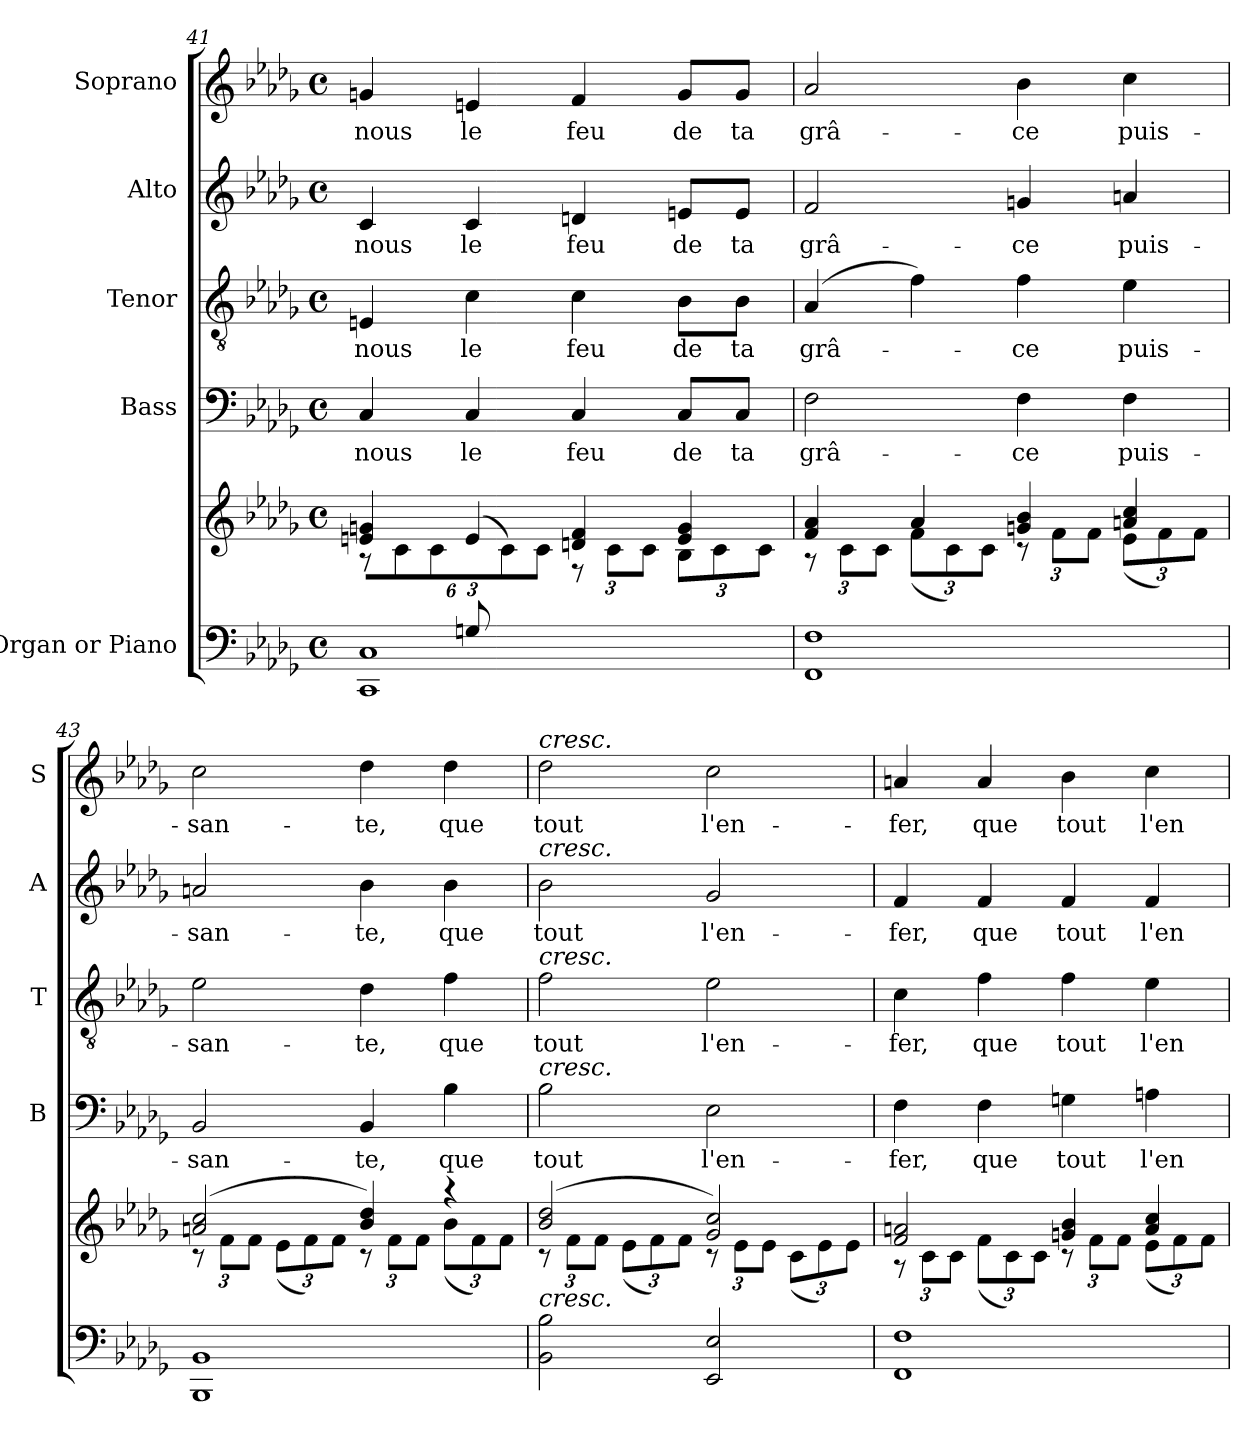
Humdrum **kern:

**kern	**kern	**kern	**text	**kern	**text	**kern	**text	**kern	**text
*part5	*part5	*part4	*part4	*part3	*part3	*part2	*part2	*part1	*part1
*staff6	*staff5	*staff4	*staff4	*staff3	*staff3	*staff2	*staff2	*staff1	*staff1
*I"Organ or Piano	*	*I"Bass	*	*I"Tenor	*	*I"Alto	*	*I"Soprano	*
*	*	*I'B	*	*I'T	*	*I'A	*	*I'S	*
*clefF4	*clefG2	*clefF4	*	*clefGv2	*	*clefG2	*	*clefG2	*
*k[b-e-a-d-g-]	*k[b-e-a-d-g-]	*k[b-e-a-d-g-]	*	*k[b-e-a-d-g-]	*	*k[b-e-a-d-g-]	*	*k[b-e-a-d-g-]	*
*M4/4	*M4/4	*M4/4	*	*M4/4	*	*M4/4	*	*M4/4	*
*met(c)	*met(c)	*met(c)	*	*met(c)	*	*met(c)	*	*met(c)	*
=41	=41	=41	=41	=41	=41	=41	=41	=41	=41
*^	*^	*	*	*	*	*	*	*	*
*	*	*	*Xbrackettup	*	*	*	*	*	*	*	*
!	!	!	!	!	!LO:LY:b	!	!LO:LY:b	!	!LO:LY:b	!	!LO:LY:b
4ryy	1CC 1C	4en/ 4gn/	12r	4C/	nous	4En/	nous	4c/	nous	4gn/	nous
.	.	.	12c\L	.	.	.	.	.	.	.	.
.	.	.	12c\J	.	.	.	.	.	.	.	.
*Xbrackettup	*	*	*	*	*	*	*	*	*	*	*
!	!	!	!	!	!LO:LY:b	!	!LO:LY:b	!	!LO:LY:b	!	!LO:LY:b
(>12Gn/L	.	(>4e/	12ryy	4C/	le	4c\	le	4c/	le	4en/	le
3%2ryy	.	.	12c\)	.	.	.	.	.	.	.	.
.	.	.	12c\J	.	.	.	.	.	.	.	.
!	!	!	!	!	!LO:LY:b	!	!LO:LY:b	!	!LO:LY:b	!	!LO:LY:b
.	.	4dn/ 4f/	12r	4C/	feu	4c\	feu	4dn/	feu	4f/	feu
.	.	.	12c\L	.	.	.	.	.	.	.	.
.	.	.	12c\J	.	.	.	.	.	.	.	.
!	!	!	!	!	!LO:LY:b	!	!LO:LY:b	!	!LO:LY:b	!	!LO:LY:b
.	.	4e/ 4g/	12B-\L	8C/L	de	8B-\L	de	8en/L	de	8g/L	de
.	.	.	12c\	.	.	.	.	.	.	.	.
!	!	!	!	!	!LO:LY:b	!	!LO:LY:b	!	!LO:LY:b	!	!LO:LY:b
.	.	.	.	8C/J	ta	8B-\J	ta	8e/J	ta	8g/J	ta
.	.	.	12c\J	.	.	.	.	.	.	.	.
*v	*v	*	*	*	*	*	*	*	*	*	*
=42	=42	=42	=42	=42	=42	=42	=42	=42	=42	=42
!	!	!	!	!LO:LY:b	!	!LO:LY:b	!	!LO:LY:b	!	!LO:LY:b
1FF 1F	4f/ 4a-/)	12r	2F\	grâ-	(>4A-/	grâ-	2f/	grâ-	2a-/	grâ-
.	.	12c\L	.	.	.	.	.	.	.	.
.	.	12c\J	.	.	.	.	.	.	.	.
.	4a-/	(<12f\L	.	.	4f\)	.	.	.	.	.
.	.	12c\)	.	.	.	.	.	.	.	.
.	.	12c\J	.	.	.	.	.	.	.	.
!	!	!	!	!LO:LY:b	!	!LO:LY:b	!	!LO:LY:b	!	!LO:LY:b
.	4gn/ 4b-/	12r	4F\	-ce	4f\	-ce	4gn/	-ce	4b-\	-ce
.	.	12f\L	.	.	.	.	.	.	.	.
.	.	12f\J	.	.	.	.	.	.	.	.
!	!	!	!	!LO:LY:b	!	!LO:LY:b	!	!LO:LY:b	!	!LO:LY:b
.	4an/ 4cc/	(<12e-\L	4F\	puis-	4e-i\	puis-	4an/	puis-	4cc\	puis-
.	.	12f\)	.	.	.	.	.	.	.	.
.	.	12f\J	.	.	.	.	.	.	.	.
!!LO:PB:g=z
=43	=43	=43	=43	=43	=43	=43	=43	=43	=43	=43
!	!	!	!	!LO:LY:b	!	!LO:LY:b	!	!LO:LY:b	!	!LO:LY:b
1BBB- 1BB-	(>2an/ 2cc/	12r	2BB-/	-san-	2e-\	-san-	2an/	-san-	2cc\	-san-
.	.	12f\L	.	.	.	.	.	.	.	.
.	.	12f\J	.	.	.	.	.	.	.	.
.	.	(<12e-\L	.	.	.	.	.	.	.	.
.	.	12f\)	.	.	.	.	.	.	.	.
.	.	12f\J	.	.	.	.	.	.	.	.
!	!	!	!	!LO:LY:b	!	!LO:LY:b	!	!LO:LY:b	!	!LO:LY:b
.	4b-/ 4dd-/)	12r	4BB-/	-te,	4d-\	-te,	4b-\	-te,	4dd-\	-te,
.	.	12f\L	.	.	.	.	.	.	.	.
.	.	12f\J	.	.	.	.	.	.	.	.
!	!	!	!	!LO:LY:b	!	!LO:LY:b	!	!LO:LY:b	!	!LO:LY:b
.	4r	(<12b-\L	4B-\	que	4f\	que	4b-\	que	4dd-\	que
.	.	12f\)	.	.	.	.	.	.	.	.
.	.	12f\J	.	.	.	.	.	.	.	.
=44	=44	=44	=44	=44	=44	=44	=44	=44	=44	=44
!	!	!	!	!	!	!	!	!	!LO:TX:a:i:t=cresc.	!
!	!	!	!	!	!	!	!LO:TX:a:i:t=cresc.	!	!	!
!	!	!	!	!	!LO:TX:a:i:t=cresc.	!	!	!	!	!
!	!	!	!LO:TX:a:i:t=cresc.	!	!	!	!	!	!	!
!LO:TX:a:i:t=cresc.	!	!	!	!	!	!	!	!	!	!
!	!	!	!	!LO:LY:b	!	!LO:LY:b	!	!LO:LY:b	!	!LO:LY:b
2BB-\ 2B-\	(>2b-/ 2dd-/	12r	2B-\	tout	2f\	tout	2b-\	tout	2dd-\	tout
.	.	12f\L	.	.	.	.	.	.	.	.
.	.	12f\J	.	.	.	.	.	.	.	.
.	.	(>12e-\L	.	.	.	.	.	.	.	.
.	.	12f\)	.	.	.	.	.	.	.	.
.	.	12f\J	.	.	.	.	.	.	.	.
!	!	!	!	!LO:LY:b	!	!LO:LY:b	!	!LO:LY:b	!	!LO:LY:b
2EE-/ 2E-/	2g-i/ 2cc/)	12r	2E-\	l'en-	2e-\	l'en-	2g-i/	l'en-	2cc\	l'en-
.	.	12e-\L	.	.	.	.	.	.	.	.
.	.	12e-\J	.	.	.	.	.	.	.	.
.	.	(>12c\L	.	.	.	.	.	.	.	.
.	.	12e-\)	.	.	.	.	.	.	.	.
.	.	12e-\J	.	.	.	.	.	.	.	.
=45	=45	=45	=45	=45	=45	=45	=45	=45	=45	=45
!	!	!	!	!LO:LY:b	!	!LO:LY:b	!	!LO:LY:b	!	!LO:LY:b
1FF 1F	2f/ 2an/	12r	4F\	-fer,	4c\	-fer,	4f/	-fer,	4an/	-fer,
.	.	12c\L	.	.	.	.	.	.	.	.
.	.	12c\J	.	.	.	.	.	.	.	.
!	!	!	!	!LO:LY:b	!	!LO:LY:b	!	!LO:LY:b	!	!LO:LY:b
.	.	(>12f\L	4F\	que	4f\	que	4f/	que	4a/	que
.	.	12c\)	.	.	.	.	.	.	.	.
.	.	12c\J	.	.	.	.	.	.	.	.
!	!	!	!	!LO:LY:b	!	!LO:LY:b	!	!LO:LY:b	!	!LO:LY:b
.	4gn/ 4b-/	12r	4Gn\	tout	4f\	tout	4f/	tout	4b-\	tout
.	.	12f\L	.	.	.	.	.	.	.	.
.	.	12f\J	.	.	.	.	.	.	.	.
!	!	!	!	!LO:LY:b	!	!LO:LY:b	!	!LO:LY:b	!	!LO:LY:b
.	4a/ 4cc/	(<12e-\L	4An\	l'en	4e-\	l'en	4f/	l'en-	4cc\	l'en-
.	.	12f\)	.	.	.	.	.	.	.	.
.	.	12f\J	.	.	.	.	.	.	.	.
*	*v	*v	*	*	*	*	*	*	*	*
=	=	=	=	=	=	=	=	=	=
*-	*-	*-	*-	*-	*-	*-	*-	*-	*-
